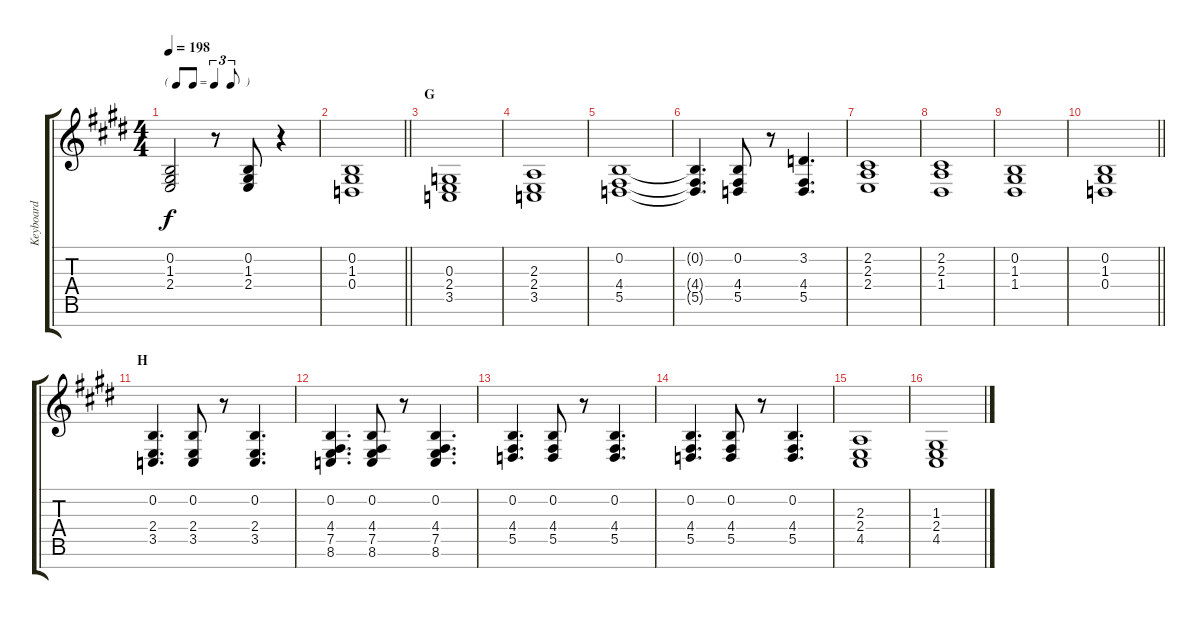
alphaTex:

\track ("Keyboard" "Keyboard") {instrument churchorgan}
\staff {score tabs}
\tuning (E4 B3 G3 D3 A2 E2 B1) {hide}
\ts (4 4)
\tf triplet8th
\tempo 198
\clef g2
\ks e
(0.2 1.3 2.4).2{dy f} r.8 (0.2 1.3 2.4).8 r.4 |
\barLineRight lightlight
(0.2 1.3 0.4).1 |
\section ("" "G")
(0.3 2.4 3.5).1 |
(2.3 2.4 3.5).1 |
(0.2 4.4 5.5).1 |
(0.2{t} 4.4{t} 5.5{t}).4{d} (0.2 4.4 5.5).8 r.8 (3.2 4.4 5.5).4{d} |
(2.2 2.3 2.4).1 |
(2.2 2.3 1.4).1 |
(0.2 1.3 1.4).1 |
\barLineRight lightlight
(0.2 1.3 0.4).1 |
\section ("" "H")
(0.2 2.4 3.5).4{d} (0.2 2.4 3.5).8 r.8 (0.2 2.4 3.5).4{d} |
(0.2 4.4 7.5 8.6).4{d} (0.2 4.4 7.5 8.6).8 r.8 (0.2 4.4 7.5 8.6).4{d} |
(0.2 4.4 5.5).4{d} (0.2 4.4 5.5).8 r.8 (0.2 4.4 5.5).4{d} |
(0.2 4.4 5.5).4{d} (0.2 4.4 5.5).8 r.8 (0.2 4.4 5.5).4{d} |
(2.3 2.4 4.5).1 |
(1.3 2.4 4.5).1
